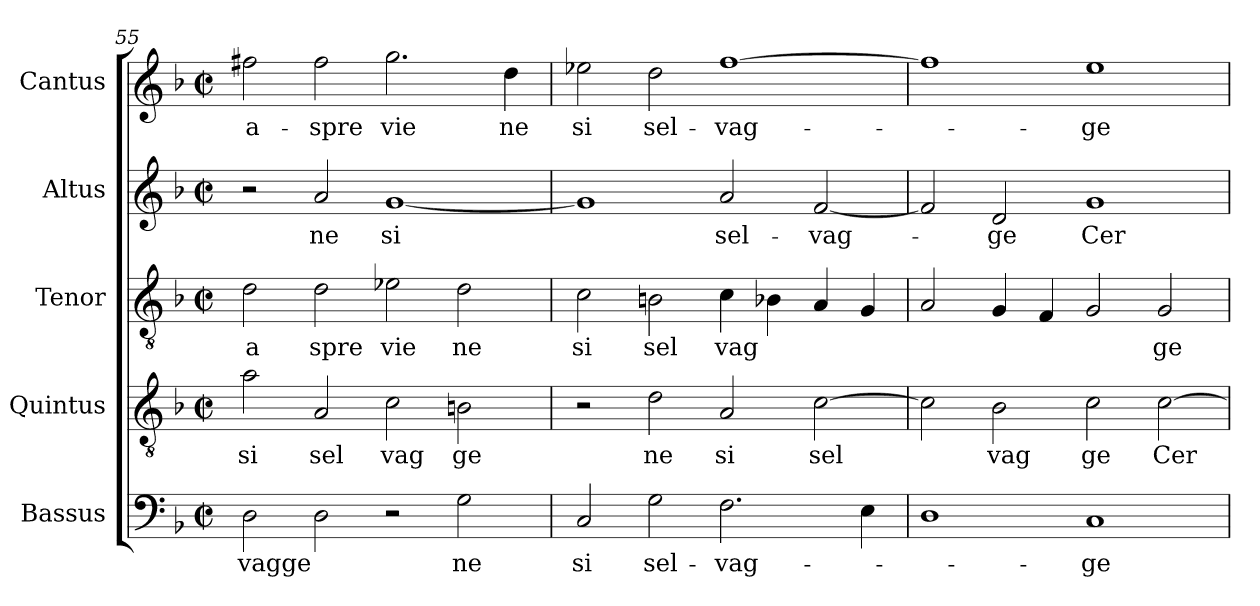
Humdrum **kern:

**kern	**text	**kern	**text	**kern	**text	**kern	**text	**kern	**text
*part5	*part5	*part4	*part4	*part3	*part3	*part2	*part2	*part1	*part1
*staff5	*staff5	*staff4	*staff4	*staff3	*staff3	*staff2	*staff2	*staff1	*staff1
*I"Bassus	*	*I"Quintus	*	*I"Tenor	*	*I"Altus	*	*I"Cantus	*
*clefF4	*	*clefGv2	*	*clefGv2	*	*clefG2	*	*clefG2	*
*k[b-]	*	*k[b-]	*	*k[b-]	*	*k[b-]	*	*k[b-]	*
*F:	*	*F:	*	*F:	*	*F:	*	*F:	*
*M2/2	*	*M2/2	*	*M2/2	*	*M2/2	*	*M2/2	*
*met(c|)	*	*met(c|)	*	*met(c|)	*	*met(c|)	*	*met(c|)	*
=55	=55	=55	=55	=55	=55	=55	=55	=55	=55
!	!LO:LY:b:cj	!	!LO:LY:b:cj	!	!LO:LY:b:cj	!	!	!	!LO:LY:b:cj
2D\	-vagge	2a\	si	2d\	a	2r	.	2ff#X\	a-
!	!	!	!LO:LY:b:cj	!	!LO:LY:b:cj	!	!LO:LY:b:cj	!	!LO:LY:b:cj
2D\	.	2A/	sel	2d\	spre	2a/	ne	2ff#\	-spre
!	!	!	!LO:LY:b:cj	!	!LO:LY:b:cj	!	!LO:LY:b:cj	!	!LO:LY:b:cj
2r	.	2c\	vag	2e-X\	vie	[<1g	si	2.gg\	vie
!	!LO:LY:b:cj	!	!LO:LY:b:cj	!	!LO:LY:b:cj	!	!	!	!
2G\	ne	2Bn\	ge	2d\	ne	.	.	.	.
!	!	!	!	!	!	!	!	!	!LO:LY:b:cj
.	.	.	.	.	.	.	.	4dd\	ne
=56	=56	=56	=56	=56	=56	=56	=56	=56	=56
!	!LO:LY:b:cj	!	!	!	!LO:LY:b:cj	!	!	!	!LO:LY:b:cj
2C/	si	2r	.	2c\	si	1g]	.	2ee-X\	si
!	!LO:LY:b:cj	!	!LO:LY:b:cj	!	!LO:LY:b:cj	!	!	!	!LO:LY:b:cj
2G\	sel-	2d\	ne	2Bn\	sel	.	.	2dd\	sel-
!	!LO:LY:b	!	!LO:LY:b:cj	!	!LO:LY:b	!	!LO:LY:b:cj	!	!LO:LY:b
2.F\	-vag-	2A/	si	4c\	vag	2a/	sel-	[>1ff	-vag-
.	.	.	.	4B-X\	.	.	.	.	.
!	!	!	!LO:LY:b	!	!	!	!LO:LY:b	!	!
.	.	[>2c\	sel	4A/	.	[<2f/	-vag-	.	.
4E\	.	.	.	4G/	.	.	.	.	.
=57	=57	=57	=57	=57	=57	=57	=57	=57	=57
1D	.	2c\]	.	2A/	.	2f/]	.	1ff]	.
!	!	!	!LO:LY:b:cj	!	!	!	!LO:LY:b:cj	!	!
.	.	2B-\	vag	4G/	.	2d/	-ge	.	.
.	.	.	.	4F/	.	.	.	.	.
!	!LO:LY:b:cj	!	!LO:LY:b:cj	!	!	!	!LO:LY:b:cj	!	!LO:LY:b:cj
1C	-ge	2c\	ge	2G/	.	1g	Cer-	1ee	-ge
!	!	!	!LO:LY:b	!	!LO:LY:b:cj	!	!	!	!
.	.	[<2c\	Cer	2G/	ge	.	.	.	.
=	=	=	=	=	=	=	=	=	=
*-	*-	*-	*-	*-	*-	*-	*-	*-	*-
